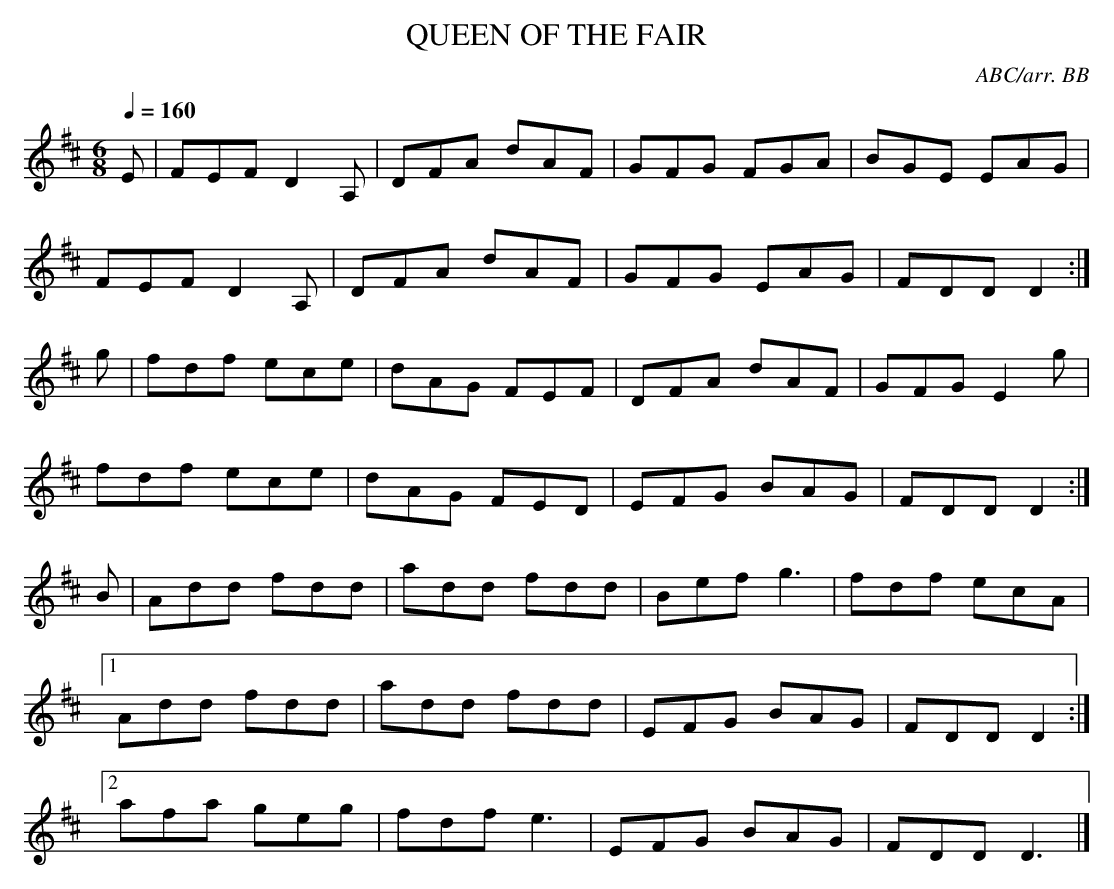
X:1
T:QUEEN OF THE FAIR
C:ABC/arr. BB
M:6/8
Q:1/4=160
L:1/8
K:D
E|FEF D2 A,|DFA dAF|GFG FGA|BGE EAG|
FEF D2 A,|DFA dAF|GFG EAG|FDD D2 :|
g|fdf ece|dAG FEF|DFA dAF|GFG E2 g|
fdf ece|dAG FED|EFG BAG|FDD D2 :|
B|Add fdd|add fdd|Bef g3|fdf ecA|
[1 Add fdd|add fdd|EFG BAG|FDD D2 :|
[2 afa geg|fdf e3|EFG BAG|FDD D3 |]
